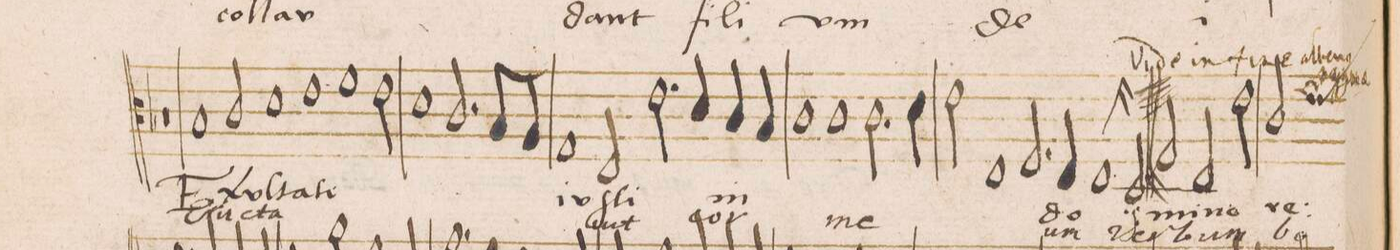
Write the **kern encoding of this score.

**kern	**text	**text
*I"ALTUS	*	*
*clefC3	*	*
*k[b-]	*	*
*met(C|)	*	*
*M2/1	*	*
1r	.	.
1B-	E-	E-
=55-	=55-	=55-
2c/	-xul-	-ru-
1d	-ta-	-cta-
1e\	-ti	.
=56-	=56-	=56-
1f	.	.
2e\	.	.
=57-	=57-	=57-
1d	.	.
2.c/	.	.
8B-/L	.	.
8A/J	.	.
=58-	=58-	=58-
1G	iu-	.
2E/	ſti	-vit
2.e\	.	.
=59-	=59-	=59-
4d/	.	.
4c/	-in	cor
4B-/	.	.
1c	.	.
=60-	=60-	=60-
1c	.	.
2.c\	.	me-
4d\	.	.
=61-	=61-	=61-
2e\	.	.
1E	.	.
2.F/	.	.
=62-	=62-	=62-
4E/	do-	-um
1E	.	.
2D/	.	ver-
=63-	=63-	=63-
2E/	.	.
2e\	.	.
2f\	.	.
1d\	.	.
=64-	=64-	=64-
4c/	.	.
4B-/	.	.
2A/	.	.
2F/	.	.
=65-	=65-	=65-
1G	.	.
1A	.	.
=66-	=66-	=66-
2D/	.	.
2G/	-mi-	-la-
2E/	-no	-um
2e\	.	.
=67-	=67-	=67-
*custos:e	*	*
2c/	re-	bo-
*-	*-	*-
